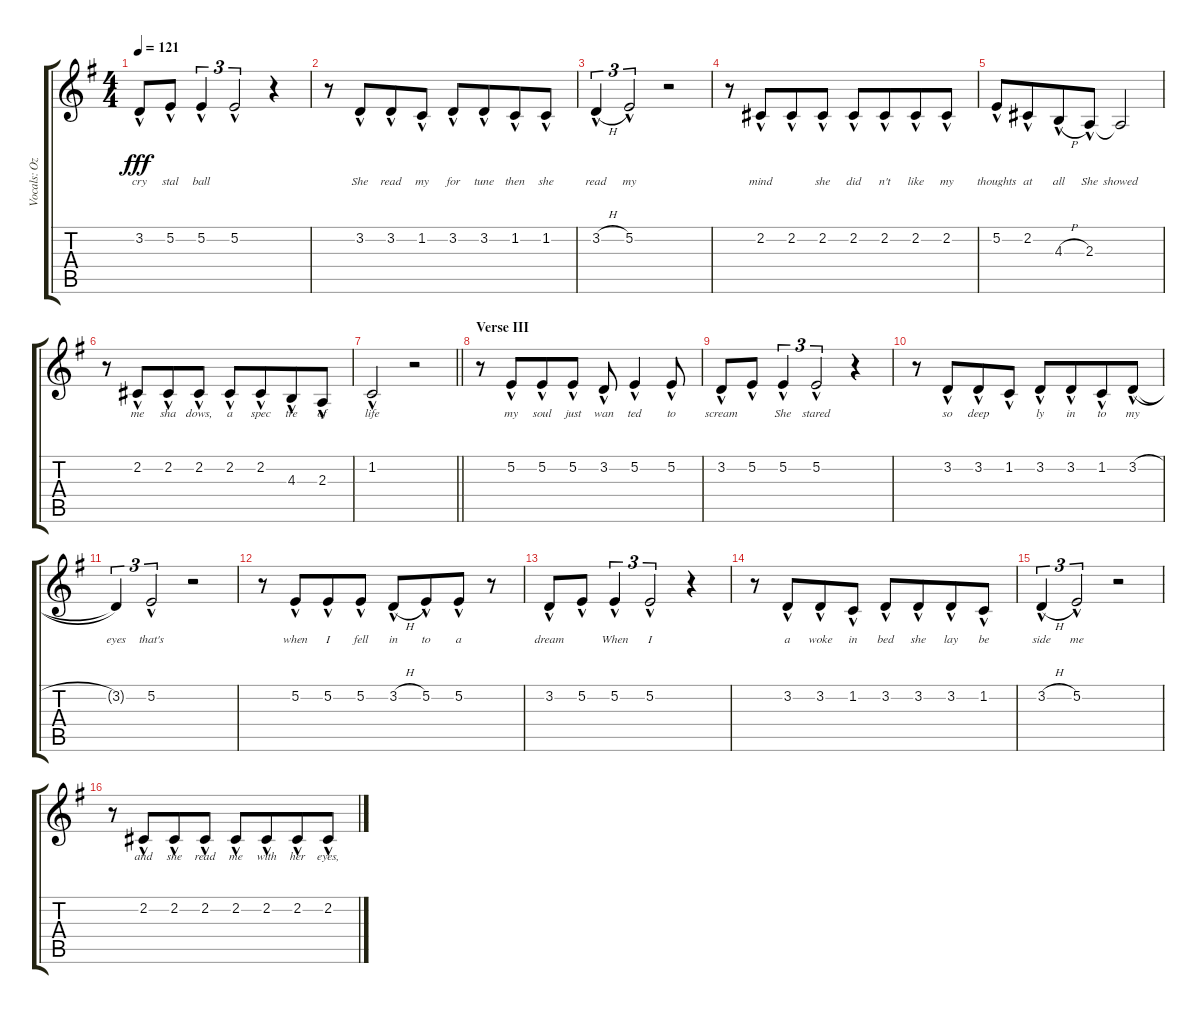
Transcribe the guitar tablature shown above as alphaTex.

\track ("Vocals: Ozzy" "Vocals: Oz") {instrument lead2sawtooth}
\staff {score tabs}
\tuning (E4 B3 G3 D3 A2 E2) {hide}
\ts (4 4)
\tempo 121
\clef g2
\ks g
3.2{hac}.8{lyrics (0 "cry") lyrics (1 "") lyrics (2 "") lyrics (3 "") lyrics (4 "") dy fff} 5.2{hac}.8{lyrics (0 "stal") lyrics (1 "") lyrics (2 "") lyrics (3 "") lyrics (4 "") beam merge} 5.2{hac}.4{tu (3 2) lyrics (0 "ball") lyrics (1 "") lyrics (2 "") lyrics (3 "") lyrics (4 "")} 5.2{hac}.2{tu (3 2) lyrics (0 "") lyrics (1 "") lyrics (2 "") lyrics (3 "") lyrics (4 "")} r.4 |
r.8 3.2{hac}.8{lyrics (0 "She") lyrics (1 "") lyrics (2 "") lyrics (3 "") lyrics (4 "") beam merge} 3.2{hac}.8{lyrics (0 "read") lyrics (1 "") lyrics (2 "") lyrics (3 "") lyrics (4 "")} 1.2{hac}.8{lyrics (0 "my") lyrics (1 "") lyrics (2 "") lyrics (3 "") lyrics (4 "")} 3.2{hac}.8{lyrics (0 "for") lyrics (1 "") lyrics (2 "") lyrics (3 "") lyrics (4 "")} 3.2{hac}.8{lyrics (0 "tune") lyrics (1 "") lyrics (2 "") lyrics (3 "") lyrics (4 "") beam merge} 1.2{hac}.8{lyrics (0 "then") lyrics (1 "") lyrics (2 "") lyrics (3 "") lyrics (4 "")} 1.2{hac}.8{lyrics (0 "she") lyrics (1 "") lyrics (2 "") lyrics (3 "") lyrics (4 "")} |
3.2{h hac}.4{tu (3 2) lyrics (0 "read") lyrics (1 "") lyrics (2 "") lyrics (3 "") lyrics (4 "")} 5.2{hac}.2{tu (3 2) lyrics (0 "my") lyrics (1 "") lyrics (2 "") lyrics (3 "") lyrics (4 "")} r.2 |
r.8 2.2{hac}.8{lyrics (0 "mind") lyrics (1 "") lyrics (2 "") lyrics (3 "") lyrics (4 "") beam merge} 2.2{hac}.8{lyrics (0 "") lyrics (1 "") lyrics (2 "") lyrics (3 "") lyrics (4 "")} 2.2{hac}.8{lyrics (0 "she") lyrics (1 "") lyrics (2 "") lyrics (3 "") lyrics (4 "")} 2.2{hac}.8{lyrics (0 "did") lyrics (1 "") lyrics (2 "") lyrics (3 "") lyrics (4 "")} 2.2{hac}.8{lyrics (0 "n't") lyrics (1 "") lyrics (2 "") lyrics (3 "") lyrics (4 "") beam merge} 2.2{hac}.8{lyrics (0 "like") lyrics (1 "") lyrics (2 "") lyrics (3 "") lyrics (4 "")} 2.2{hac}.8{lyrics (0 "my") lyrics (1 "") lyrics (2 "") lyrics (3 "") lyrics (4 "")} |
5.2{hac}.8{lyrics (0 "thoughts") lyrics (1 "") lyrics (2 "") lyrics (3 "") lyrics (4 "")} 2.2{hac}.8{lyrics (0 "at") lyrics (1 "") lyrics (2 "") lyrics (3 "") lyrics (4 "") beam merge} 4.3{h hac}.8{lyrics (0 "all") lyrics (1 "") lyrics (2 "") lyrics (3 "") lyrics (4 "")} 2.3{hac}.8{lyrics (0 "She") lyrics (1 "") lyrics (2 "") lyrics (3 "") lyrics (4 "")} 2.3{t}.2{lyrics (0 "showed") lyrics (1 "") lyrics (2 "") lyrics (3 "") lyrics (4 "")} |
r.8 2.2{hac}.8{lyrics (0 "me") lyrics (1 "") lyrics (2 "") lyrics (3 "") lyrics (4 "") beam merge} 2.2{hac}.8{lyrics (0 "sha") lyrics (1 "") lyrics (2 "") lyrics (3 "") lyrics (4 "")} 2.2{hac}.8{lyrics (0 "dows,") lyrics (1 "") lyrics (2 "") lyrics (3 "") lyrics (4 "")} 2.2{hac}.8{lyrics (0 "a") lyrics (1 "") lyrics (2 "") lyrics (3 "") lyrics (4 "")} 2.2{hac}.8{lyrics (0 "spec") lyrics (1 "") lyrics (2 "") lyrics (3 "") lyrics (4 "") beam merge} 4.3{hac}.8{lyrics (0 "tre") lyrics (1 "") lyrics (2 "") lyrics (3 "") lyrics (4 "")} 2.3{hac}.8{lyrics (0 "of") lyrics (1 "") lyrics (2 "") lyrics (3 "") lyrics (4 "")} |
\barLineRight lightlight
1.2{hac}.2{lyrics (0 "life") lyrics (1 "") lyrics (2 "") lyrics (3 "") lyrics (4 "")} r.2 |
\section ("" "Verse III")
r.8 5.2{hac}.8{lyrics (0 "my") lyrics (1 "") lyrics (2 "") lyrics (3 "") lyrics (4 "") beam merge} 5.2{hac}.8{lyrics (0 "soul") lyrics (1 "") lyrics (2 "") lyrics (3 "") lyrics (4 "")} 5.2{hac}.8{lyrics (0 "just") lyrics (1 "") lyrics (2 "") lyrics (3 "") lyrics (4 "")} 3.2{hac}.8{lyrics (0 "wan") lyrics (1 "") lyrics (2 "") lyrics (3 "") lyrics (4 "")} 5.2{hac}.4{lyrics (0 "ted") lyrics (1 "") lyrics (2 "") lyrics (3 "") lyrics (4 "")} 5.2{hac}.8{lyrics (0 "to") lyrics (1 "") lyrics (2 "") lyrics (3 "") lyrics (4 "")} |
3.2{hac}.8{lyrics (0 "scream") lyrics (1 "") lyrics (2 "") lyrics (3 "") lyrics (4 "")} 5.2{hac}.8{lyrics (0 "") lyrics (1 "") lyrics (2 "") lyrics (3 "") lyrics (4 "") beam merge} 5.2{hac}.4{tu (3 2) lyrics (0 "She") lyrics (1 "") lyrics (2 "") lyrics (3 "") lyrics (4 "")} 5.2{hac}.2{tu (3 2) lyrics (0 "stared") lyrics (1 "") lyrics (2 "") lyrics (3 "") lyrics (4 "")} r.4 |
r.8 3.2{hac}.8{lyrics (0 "so") lyrics (1 "") lyrics (2 "") lyrics (3 "") lyrics (4 "") beam merge} 3.2{hac}.8{lyrics (0 "deep") lyrics (1 "") lyrics (2 "") lyrics (3 "") lyrics (4 "")} 1.2{hac}.8{lyrics (0 "") lyrics (1 "") lyrics (2 "") lyrics (3 "") lyrics (4 "")} 3.2{hac}.8{lyrics (0 "ly") lyrics (1 "") lyrics (2 "") lyrics (3 "") lyrics (4 "")} 3.2{hac}.8{lyrics (0 "in") lyrics (1 "") lyrics (2 "") lyrics (3 "") lyrics (4 "") beam merge} 1.2{hac}.8{lyrics (0 "to") lyrics (1 "") lyrics (2 "") lyrics (3 "") lyrics (4 "")} 3.2{h hac}.8{lyrics (0 "my") lyrics (1 "") lyrics (2 "") lyrics (3 "") lyrics (4 "")} |
3.2{t}.4{tu (3 2) lyrics (0 "eyes") lyrics (1 "") lyrics (2 "") lyrics (3 "") lyrics (4 "")} 5.2{hac}.2{tu (3 2) lyrics (0 "that's") lyrics (1 "") lyrics (2 "") lyrics (3 "") lyrics (4 "")} r.2 |
r.8 5.2{hac}.8{lyrics (0 "when") lyrics (1 "") lyrics (2 "") lyrics (3 "") lyrics (4 "") beam merge} 5.2{hac}.8{lyrics (0 "I") lyrics (1 "") lyrics (2 "") lyrics (3 "") lyrics (4 "")} 5.2{hac}.8{lyrics (0 "fell") lyrics (1 "") lyrics (2 "") lyrics (3 "") lyrics (4 "")} 3.2{h hac}.8{lyrics (0 "in") lyrics (1 "") lyrics (2 "") lyrics (3 "") lyrics (4 "")} 5.2{hac}.8{lyrics (0 "to") lyrics (1 "") lyrics (2 "") lyrics (3 "") lyrics (4 "") beam merge} 5.2{hac}.8{lyrics (0 "a") lyrics (1 "") lyrics (2 "") lyrics (3 "") lyrics (4 "")} r.8 |
3.2{hac}.8{lyrics (0 "dream") lyrics (1 "") lyrics (2 "") lyrics (3 "") lyrics (4 "")} 5.2{hac}.8{lyrics (0 "") lyrics (1 "") lyrics (2 "") lyrics (3 "") lyrics (4 "") beam merge} 5.2{hac}.4{tu (3 2) lyrics (0 "When") lyrics (1 "") lyrics (2 "") lyrics (3 "") lyrics (4 "")} 5.2{hac}.2{tu (3 2) lyrics (0 "I") lyrics (1 "") lyrics (2 "") lyrics (3 "") lyrics (4 "")} r.4 |
r.8 3.2{hac}.8{lyrics (0 "a") lyrics (1 "") lyrics (2 "") lyrics (3 "") lyrics (4 "") beam merge} 3.2{hac}.8{lyrics (0 "woke") lyrics (1 "") lyrics (2 "") lyrics (3 "") lyrics (4 "")} 1.2{hac}.8{lyrics (0 "in") lyrics (1 "") lyrics (2 "") lyrics (3 "") lyrics (4 "")} 3.2{hac}.8{lyrics (0 "bed") lyrics (1 "") lyrics (2 "") lyrics (3 "") lyrics (4 "")} 3.2{hac}.8{lyrics (0 "she") lyrics (1 "") lyrics (2 "") lyrics (3 "") lyrics (4 "") beam merge} 3.2{hac}.8{lyrics (0 "lay") lyrics (1 "") lyrics (2 "") lyrics (3 "") lyrics (4 "")} 1.2{hac}.8{lyrics (0 "be") lyrics (1 "") lyrics (2 "") lyrics (3 "") lyrics (4 "")} |
3.2{h hac}.4{tu (3 2) lyrics (0 "side") lyrics (1 "") lyrics (2 "") lyrics (3 "") lyrics (4 "")} 5.2{hac}.2{tu (3 2) lyrics (0 "me") lyrics (1 "") lyrics (2 "") lyrics (3 "") lyrics (4 "")} r.2 |
r.8 2.2{hac}.8{lyrics (0 "and") lyrics (1 "") lyrics (2 "") lyrics (3 "") lyrics (4 "") beam merge} 2.2{hac}.8{lyrics (0 "she") lyrics (1 "") lyrics (2 "") lyrics (3 "") lyrics (4 "")} 2.2{hac}.8{lyrics (0 "read") lyrics (1 "") lyrics (2 "") lyrics (3 "") lyrics (4 "")} 2.2{hac}.8{lyrics (0 "me") lyrics (1 "") lyrics (2 "") lyrics (3 "") lyrics (4 "")} 2.2{hac}.8{lyrics (0 "with") lyrics (1 "") lyrics (2 "") lyrics (3 "") lyrics (4 "") beam merge} 2.2{hac}.8{lyrics (0 "her") lyrics (1 "") lyrics (2 "") lyrics (3 "") lyrics (4 "")} 2.2{hac}.8{lyrics (0 "eyes,") lyrics (1 "") lyrics (2 "") lyrics (3 "") lyrics (4 "")}
